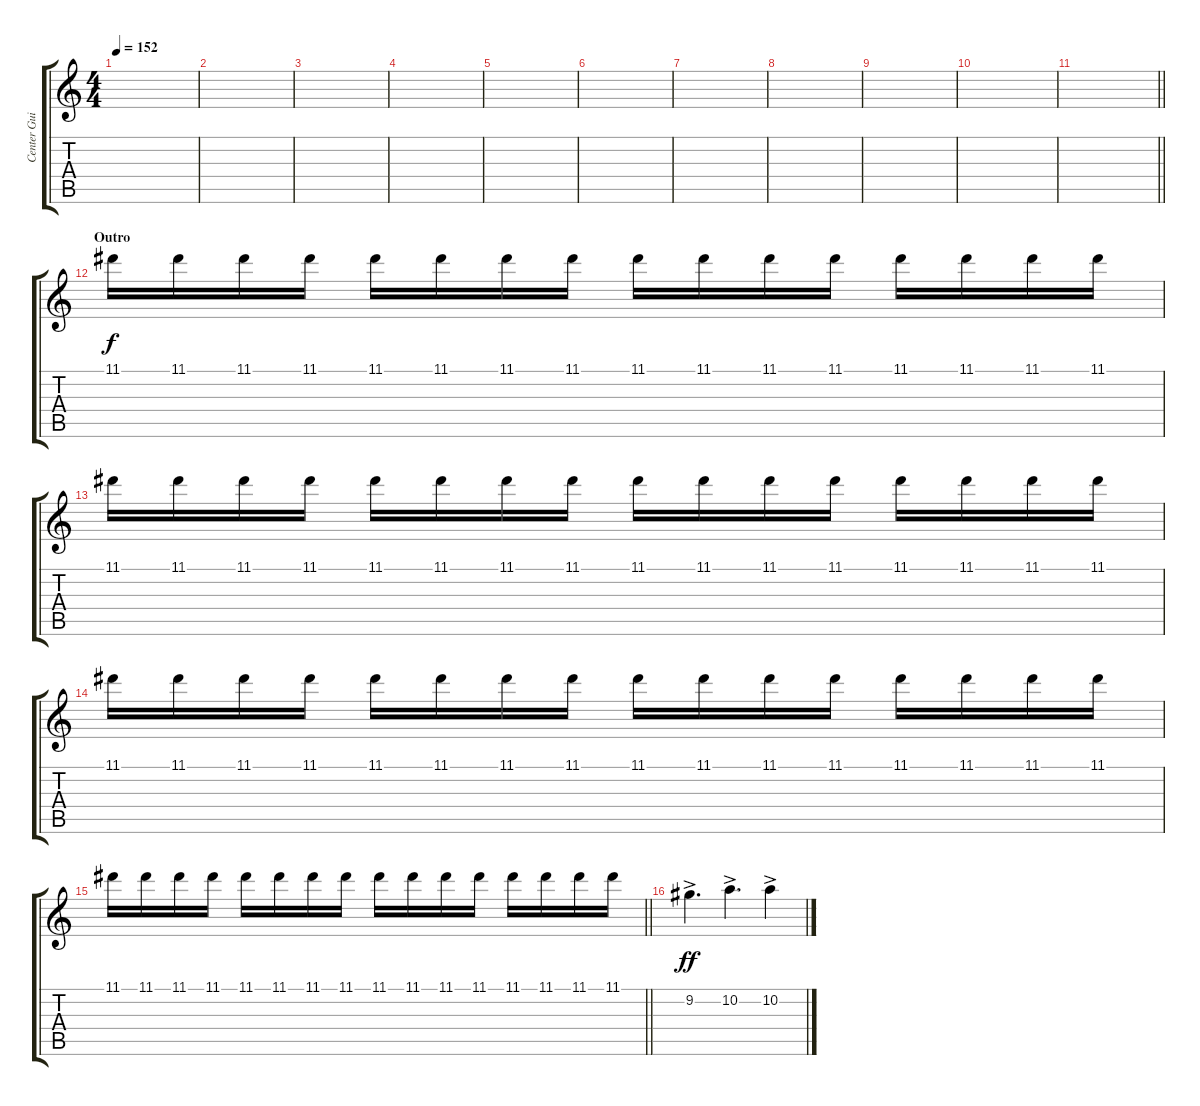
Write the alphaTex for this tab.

\track ("Center Guitar" "Center Gui") {instrument overdrivenguitar}
\staff {score tabs}
\tuning (E4 B3 G3 D3 A2 E2) {hide}
\ts (4 4)
\tempo 152
\clef g2
\ks c
|
|
|
|
|
|
|
|
|
|
\barLineRight lightlight
|
\section ("" "Outro")
11.1.16 11.1.16 11.1.16 11.1.16 11.1.16 11.1.16 11.1.16 11.1.16 11.1.16 11.1.16 11.1.16 11.1.16 11.1.16 11.1.16 11.1.16 11.1.16 |
11.1.16 11.1.16 11.1.16 11.1.16 11.1.16 11.1.16 11.1.16 11.1.16 11.1.16 11.1.16 11.1.16 11.1.16 11.1.16 11.1.16 11.1.16 11.1.16 |
11.1.16 11.1.16 11.1.16 11.1.16 11.1.16 11.1.16 11.1.16 11.1.16 11.1.16 11.1.16 11.1.16 11.1.16 11.1.16 11.1.16 11.1.16 11.1.16 |
\barLineRight lightlight
11.1.16 11.1.16 11.1.16 11.1.16 11.1.16 11.1.16 11.1.16 11.1.16 11.1.16 11.1.16 11.1.16 11.1.16 11.1.16 11.1.16 11.1.16 11.1.16 |
9.2{ac}.4{d dy ff} 10.2{ac}.4{d} 10.2{ac}.4
